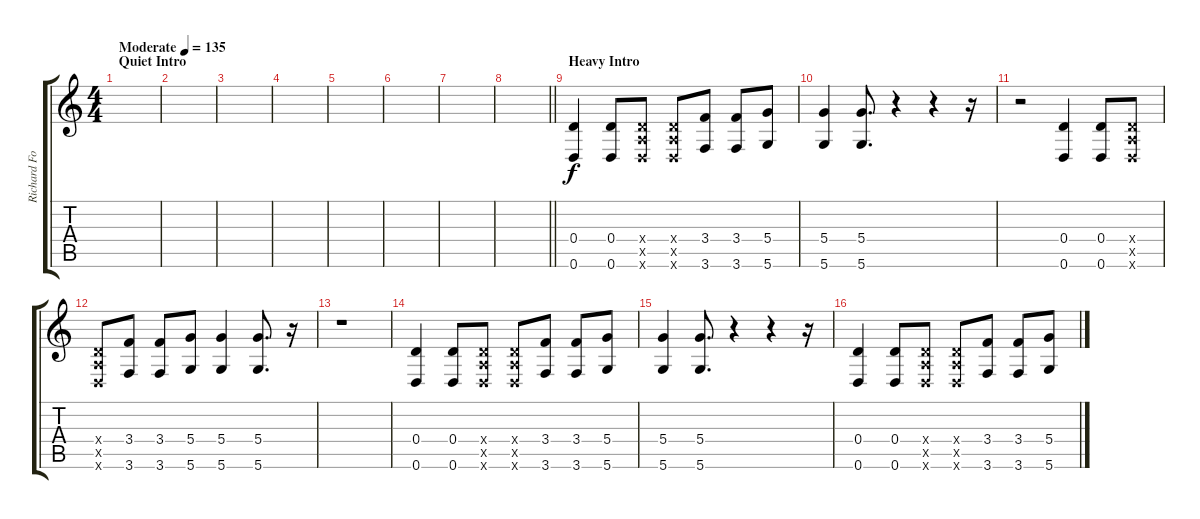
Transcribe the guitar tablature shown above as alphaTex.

\track ("Richard Fortus" "Richard Fo") {instrument overdrivenguitar}
\staff {score tabs}
\tuning (E4 B3 G3 D3 A2 D2) {hide}
\ts (4 4)
\section ("" "Quiet Intro")
\tempo (135 "Moderate")
\clef g2
\ks c
|
|
|
|
|
|
|
\barLineRight lightlight
|
\section ("" "Heavy Intro")
(0.4 0.6).4 (0.4 0.6).8 (0.4{x} 0.5{x} 0.6{x}).8 (0.4{x} 0.5{x} 0.6{x}).8 (3.4 3.6).8 (3.4 3.6).8 (5.4 5.6).8 |
(5.4 5.6).4 (5.4 5.6).8{d} r.4 r.4 r.16 |
r.2 (0.4 0.6).4 (0.4 0.6).8 (0.4{x} 0.5{x} 0.6{x}).8 |
(0.4{x} 0.5{x} 0.6{x}).8 (3.4 3.6).8 (3.4 3.6).8 (5.4 5.6).8 (5.4 5.6).4 (5.4 5.6).8{d} r.16 |
r.1 |
(0.4 0.6).4 (0.4 0.6).8 (0.4{x} 0.5{x} 0.6{x}).8 (0.4{x} 0.5{x} 0.6{x}).8 (3.4 3.6).8 (3.4 3.6).8 (5.4 5.6).8 |
(5.4 5.6).4 (5.4 5.6).8{d} r.4 r.4 r.16 |
(0.4 0.6).4 (0.4 0.6).8 (0.4{x} 0.5{x} 0.6{x}).8 (0.4{x} 0.5{x} 0.6{x}).8 (3.4 3.6).8 (3.4 3.6).8 (5.4 5.6).8
